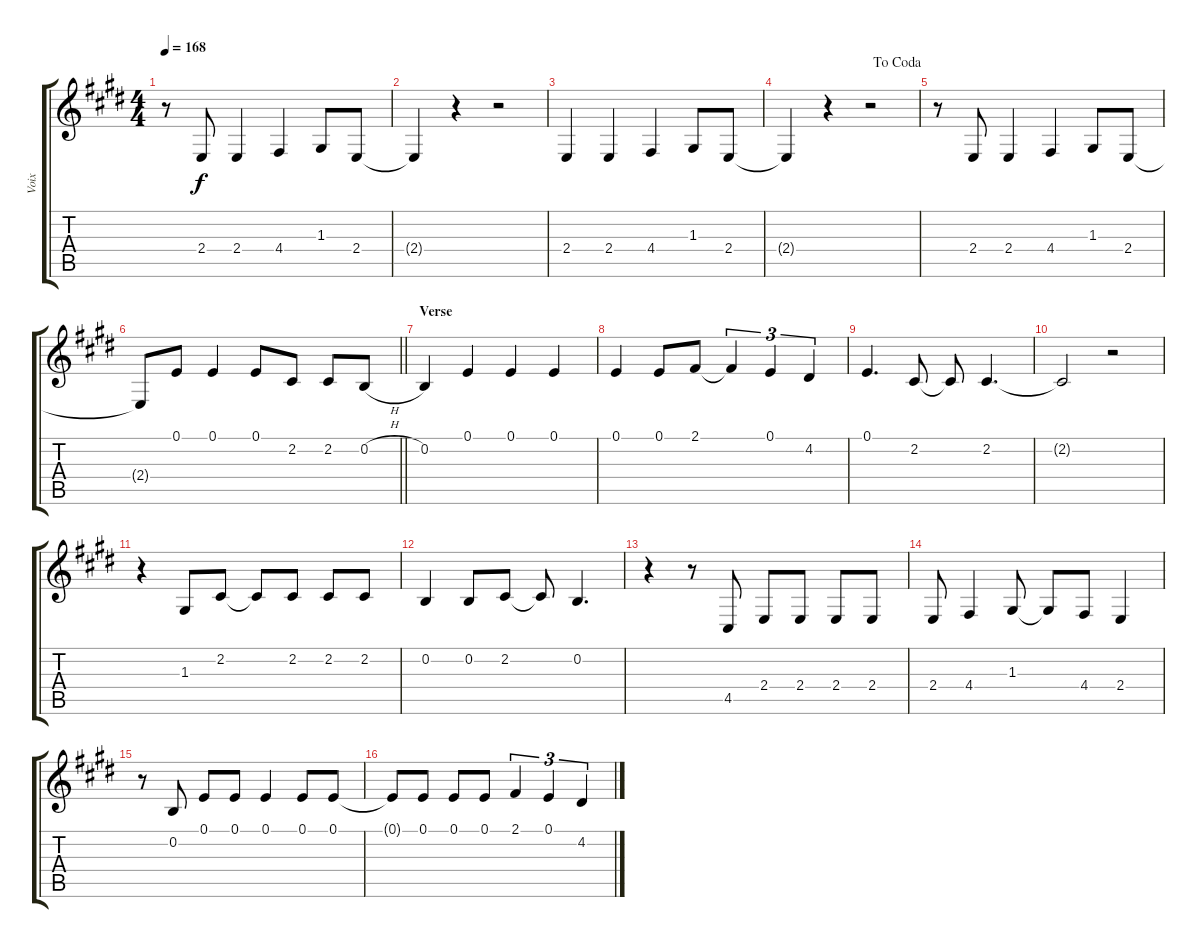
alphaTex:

\track ("Voix" "Voix") {instrument reedorgan}
\staff {score tabs}
\tuning (E4 B3 G3 D3 A2 E2) {hide}
\ts (4 4)
\tempo 168
\clef g2
\ks e
r.8{dy f} 2.4.8 2.4.4 4.4.4 1.3.8 2.4.8 |
2.4{t}.4 r.4 r.2 |
2.4.4 2.4.4 4.4.4 1.3.8 2.4.8 |
\jump dacoda
2.4{t}.4 r.4 r.2 |
r.8 2.4.8 2.4.4 4.4.4 1.3.8 2.4.8 |
\barLineRight lightlight
2.4{t}.8 0.1.8 0.1.4 0.1.8 2.2.8 2.2.8 0.2{h}.8 |
\section ("" "Verse")
0.2.4 0.1.4 0.1.4 0.1.4 |
0.1.4 0.1.8 2.1.8 2.1{t}.4{tu (3 2)} 0.1.4{tu (3 2)} 4.2.4{tu (3 2)} |
0.1.4{d} 2.2.8 2.2{t}.8 2.2.4{d} |
2.2{t}.2 r.2 |
r.4 1.3.8 2.2.8 2.2{t}.8 2.2.8 2.2.8 2.2.8 |
0.2.4 0.2.8 2.2.8 2.2{t}.8 0.2.4{d} |
r.4 r.8 4.5.8 2.4.8 2.4.8 2.4.8 2.4.8 |
2.4.8 4.4.4 1.3.8 1.3{t}.8 4.4.8 2.4.4 |
r.8 0.2.8 0.1.8 0.1.8 0.1.4 0.1.8 0.1.8 |
0.1{t}.8 0.1.8 0.1.8 0.1.8 2.1.4{tu (3 2)} 0.1.4{tu (3 2)} 4.2.4{tu (3 2)}
